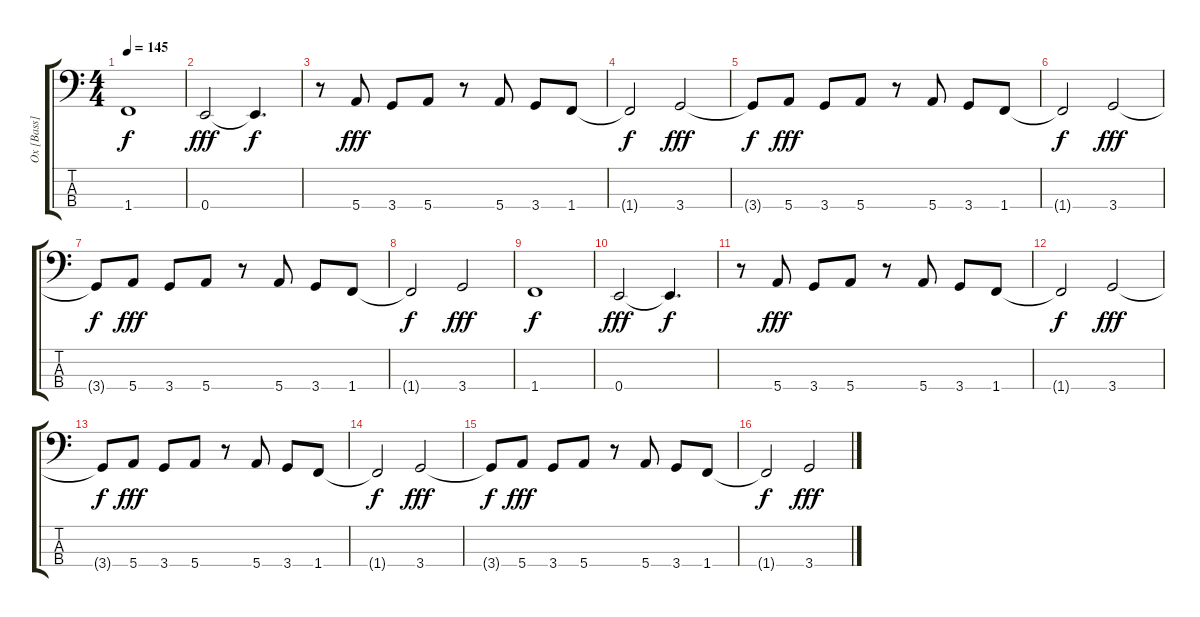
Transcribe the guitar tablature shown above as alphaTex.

\track ("Ox [Bass]" "Ox [Bass]") {instrument electricbasspick}
\staff {score tabs}
\tuning (G2 D2 A1 E1) {hide}
\ts (4 4)
\tempo 145
\clef f4
\ks c
1.4.1{dy f} |
0.4.2{dy fff} 0.4{t}.4{d dy f} |
r.8 5.4.8{dy fff} 3.4.8 5.4.8 r.8 5.4.8 3.4.8 1.4.8 |
1.4{t}.2{dy f} 3.4.2{dy fff} |
3.4{t}.8{dy f} 5.4.8{dy fff} 3.4.8 5.4.8 r.8 5.4.8 3.4.8 1.4.8 |
1.4{t}.2{dy f} 3.4.2{dy fff} |
3.4{t}.8{dy f} 5.4.8{dy fff} 3.4.8 5.4.8 r.8 5.4.8 3.4.8 1.4.8 |
1.4{t}.2{dy f} 3.4.2{dy fff} |
1.4.1{dy f} |
0.4.2{dy fff} 0.4{t}.4{d dy f} |
r.8 5.4.8{dy fff} 3.4.8 5.4.8 r.8 5.4.8 3.4.8 1.4.8 |
1.4{t}.2{dy f} 3.4.2{dy fff} |
3.4{t}.8{dy f} 5.4.8{dy fff} 3.4.8 5.4.8 r.8 5.4.8 3.4.8 1.4.8 |
1.4{t}.2{dy f} 3.4.2{dy fff} |
3.4{t}.8{dy f} 5.4.8{dy fff} 3.4.8 5.4.8 r.8 5.4.8 3.4.8 1.4.8 |
1.4{t}.2{dy f} 3.4.2{dy fff}
